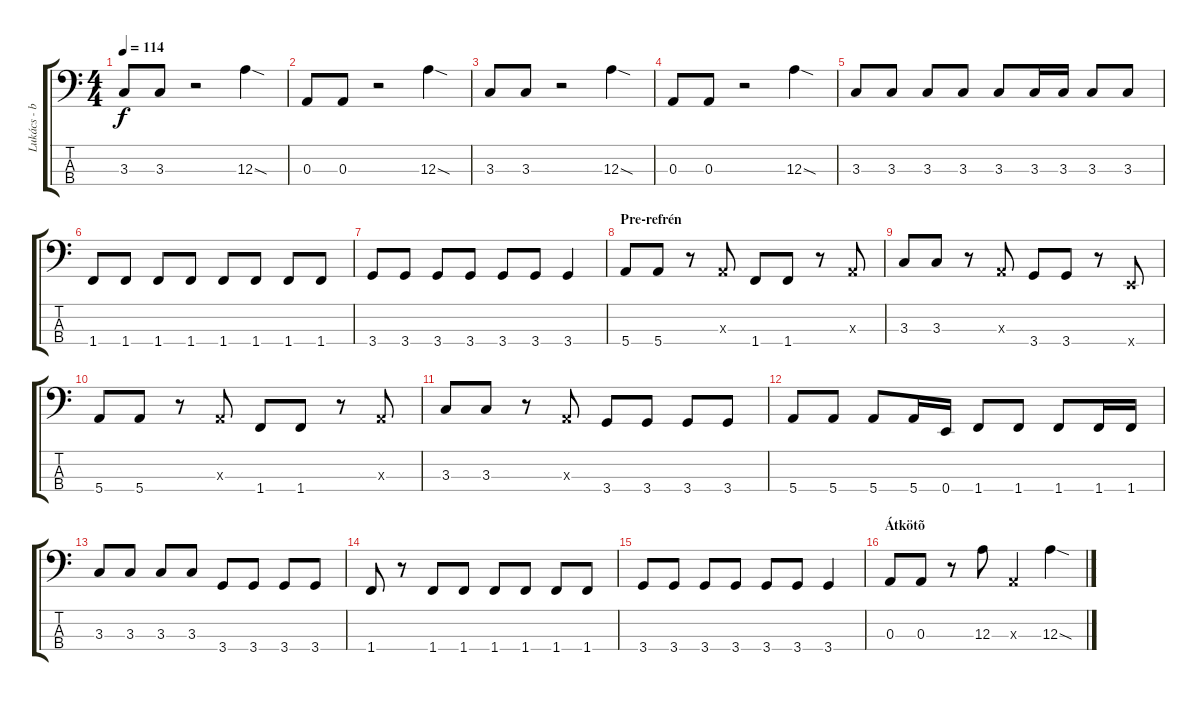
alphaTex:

\track ("Lukács - bass" "Lukács - b") {instrument electricbasspick}
\staff {score tabs}
\tuning (G2 D2 A1 E1) {hide}
\ts (4 4)
\tempo 114
\clef f4
\ks c
3.3.8{dy f} 3.3.8 r.2 12.3{sod}.4 |
0.3.8 0.3.8 r.2 12.3{sod}.4 |
3.3.8 3.3.8 r.2 12.3{sod}.4 |
0.3.8 0.3.8 r.2 12.3{sod}.4 |
3.3.8 3.3.8 3.3.8 3.3.8 3.3.8 3.3.16 3.3.16 3.3.8 3.3.8 |
1.4.8 1.4.8 1.4.8 1.4.8 1.4.8 1.4.8 1.4.8 1.4.8 |
3.4.8 3.4.8 3.4.8 3.4.8 3.4.8 3.4.8 3.4.4 |
\section ("" "Pre-refrén")
5.4.8 5.4.8 r.8 0.3{x}.8 1.4.8 1.4.8 r.8 0.3{x}.8 |
3.3.8 3.3.8 r.8 0.3{x}.8 3.4.8 3.4.8 r.8 0.4{x}.8 |
5.4.8 5.4.8 r.8 0.3{x}.8 1.4.8 1.4.8 r.8 0.3{x}.8 |
3.3.8 3.3.8 r.8 0.3{x}.8 3.4.8 3.4.8 3.4.8 3.4.8 |
5.4.8 5.4.8 5.4.8 5.4.16 0.4.16 1.4.8 1.4.8 1.4.8 1.4.16 1.4.16 |
3.3.8 3.3.8 3.3.8 3.3.8 3.4.8 3.4.8 3.4.8 3.4.8 |
1.4.8 r.8 1.4.8 1.4.8 1.4.8 1.4.8 1.4.8 1.4.8 |
3.4.8 3.4.8 3.4.8 3.4.8 3.4.8 3.4.8 3.4.4 |
\section ("" "Átkötõ")
0.3.8 0.3.8 r.8 12.3.8 0.3{x}.4 12.3{sod}.4
